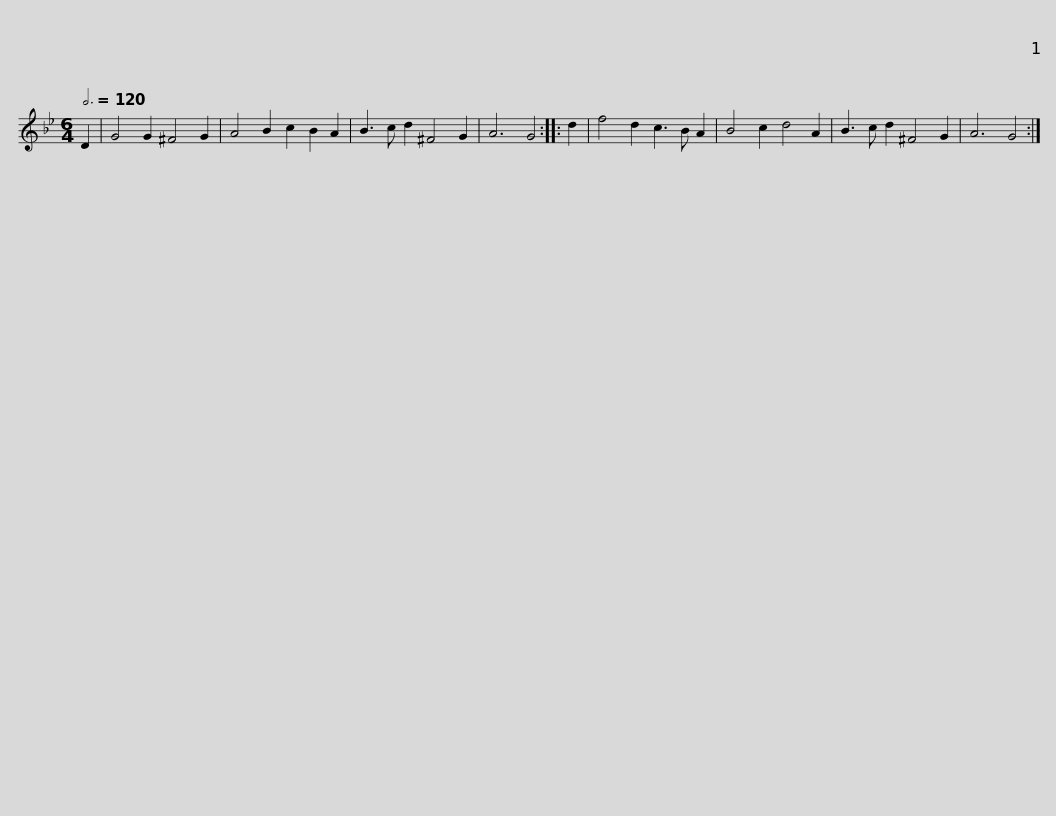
X:1
L:1/8
Q:3/4=120
M:6/4
I:linebreak $
K:Gmin
V:1 treble
V:1
 D2 | G4 G2 ^F4 G2 | A4 B2 c2 B2 A2 | B3 c d2 ^F4 G2 | A6 G4 :: %5
 d2 | f4 d2 c3 B A2 | B4 c2 d4 A2 | B3 c d2 ^F4 G2 |$ A6 G4 :| %10
